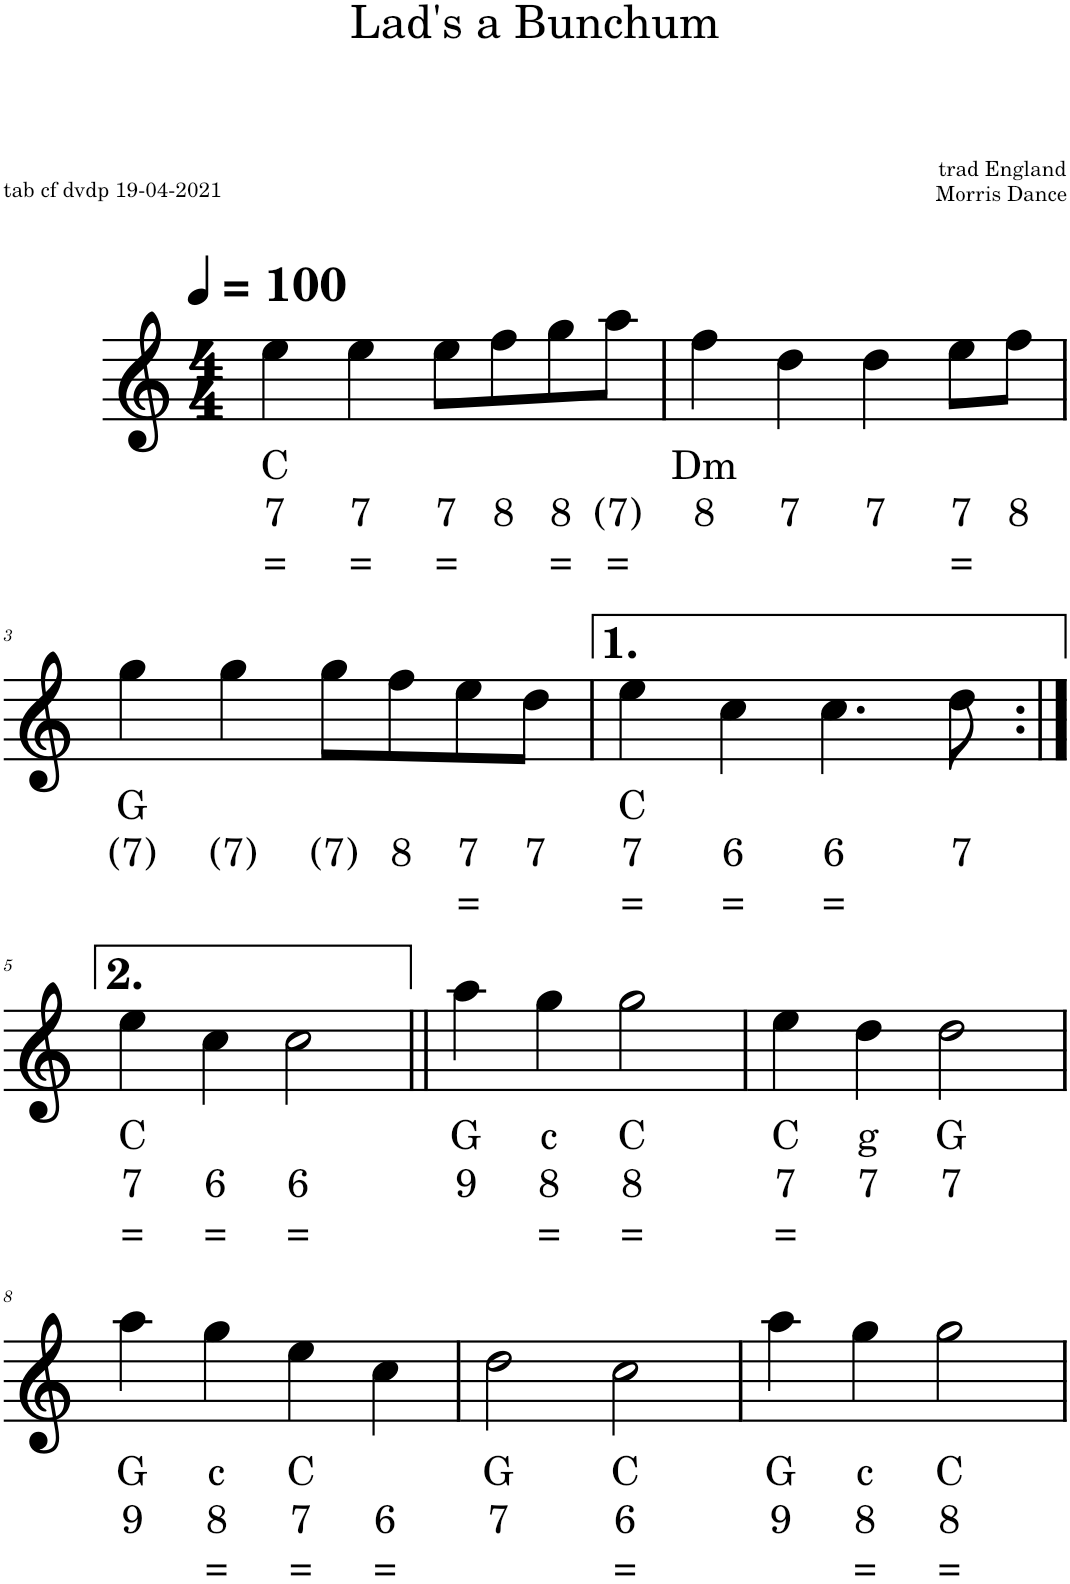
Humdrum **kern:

**kern	**text	**text	**text
*part1	*part1	*part1	*part1
*staff1	*staff1	*staff1	*staff1
*I"Piano	*	*	*
*I'Pno.	*	*	*
*clefG2	*	*	*
*k[]	*	*	*
*M4/4	*	*	*
*MM100	*	*	*
=1	=1	=1	=1
!	!LO:LY:b	!LO:LY:b	!LO:LY:b
4ee\	C	7	=
!	!	!LO:LY:b	!LO:LY:b
4ee\	.	7	=
!	!	!LO:LY:b	!LO:LY:b
8ee\L	.	7	=
!	!	!LO:LY:b	!
8ff\	.	8	.
!	!	!LO:LY:b	!LO:LY:b
8gg\	.	8	=
!	!	!LO:LY:b	!LO:LY:b
8aa\J	.	(7)	=
=2	=2	=2	=2
!	!LO:LY:b	!LO:LY:b	!
4ff\	Dm	8	.
!	!	!LO:LY:b	!
4dd\	.	7	.
!	!	!LO:LY:b	!
4dd\	.	7	.
!	!	!LO:LY:b	!LO:LY:b
8ee\L	.	7	=
!	!	!LO:LY:b	!
8ff\J	.	8	.
!!LO:LB:g=z
=3	=3	=3	=3
!	!LO:LY:b	!LO:LY:b	!
4gg\	G	(7)	.
!	!	!LO:LY:b	!
4gg\	.	(7)	.
!	!	!LO:LY:b	!
8gg\L	.	(7)	.
!	!	!LO:LY:b	!
8ff\	.	8	.
!	!	!LO:LY:b	!LO:LY:b
8ee\	.	7	=
!	!	!LO:LY:b	!
8dd\J	.	7	.
=4	=4	=4	=4
!	!LO:LY:b	!LO:LY:b	!LO:LY:b
4ee\	C	7	=
!	!	!LO:LY:b	!LO:LY:b
4cc\	.	6	=
!	!	!LO:LY:b	!LO:LY:b
4.cc\	.	6	=
!	!	!LO:LY:b	!
8dd\	.	7	.
!!LO:LB:g=z
=5:|!	=5:|!	=5:|!	=5:|!
!	!LO:LY:b	!LO:LY:b	!LO:LY:b
4ee\	C	7	=
!	!	!LO:LY:b	!LO:LY:b
4cc\	.	6	=
!	!	!LO:LY:b	!LO:LY:b
2cc\	.	6	=
=6||	=6||	=6||	=6||
!	!LO:LY:b	!LO:LY:b	!
4aa\	G	9	.
!	!LO:LY:b	!LO:LY:b	!LO:LY:b
4gg\	c	8	=
!	!LO:LY:b	!LO:LY:b	!LO:LY:b
2gg\	C	8	=
=7	=7	=7	=7
!	!LO:LY:b	!LO:LY:b	!LO:LY:b
4ee\	C	7	=
!	!LO:LY:b	!LO:LY:b	!
4dd\	g	7	.
!	!LO:LY:b	!LO:LY:b	!
2dd\	G	7	.
!!LO:LB:g=z
=8	=8	=8	=8
!	!LO:LY:b	!LO:LY:b	!
4aa\	G	9	.
!	!LO:LY:b	!LO:LY:b	!LO:LY:b
4gg\	c	8	=
!	!LO:LY:b	!LO:LY:b	!LO:LY:b
4ee\	C	7	=
!	!	!LO:LY:b	!LO:LY:b
4cc\	.	6	=
=9	=9	=9	=9
!	!LO:LY:b	!LO:LY:b	!
2dd\	G	7	.
!	!LO:LY:b	!LO:LY:b	!LO:LY:b
2cc\	C	6	=
=10	=10	=10	=10
!	!LO:LY:b	!LO:LY:b	!
4aa\	G	9	.
!	!LO:LY:b	!LO:LY:b	!LO:LY:b
4gg\	c	8	=
!	!LO:LY:b	!LO:LY:b	!LO:LY:b
2gg\	C	8	=
=	=	=	=
*-	*-	*-	*-
